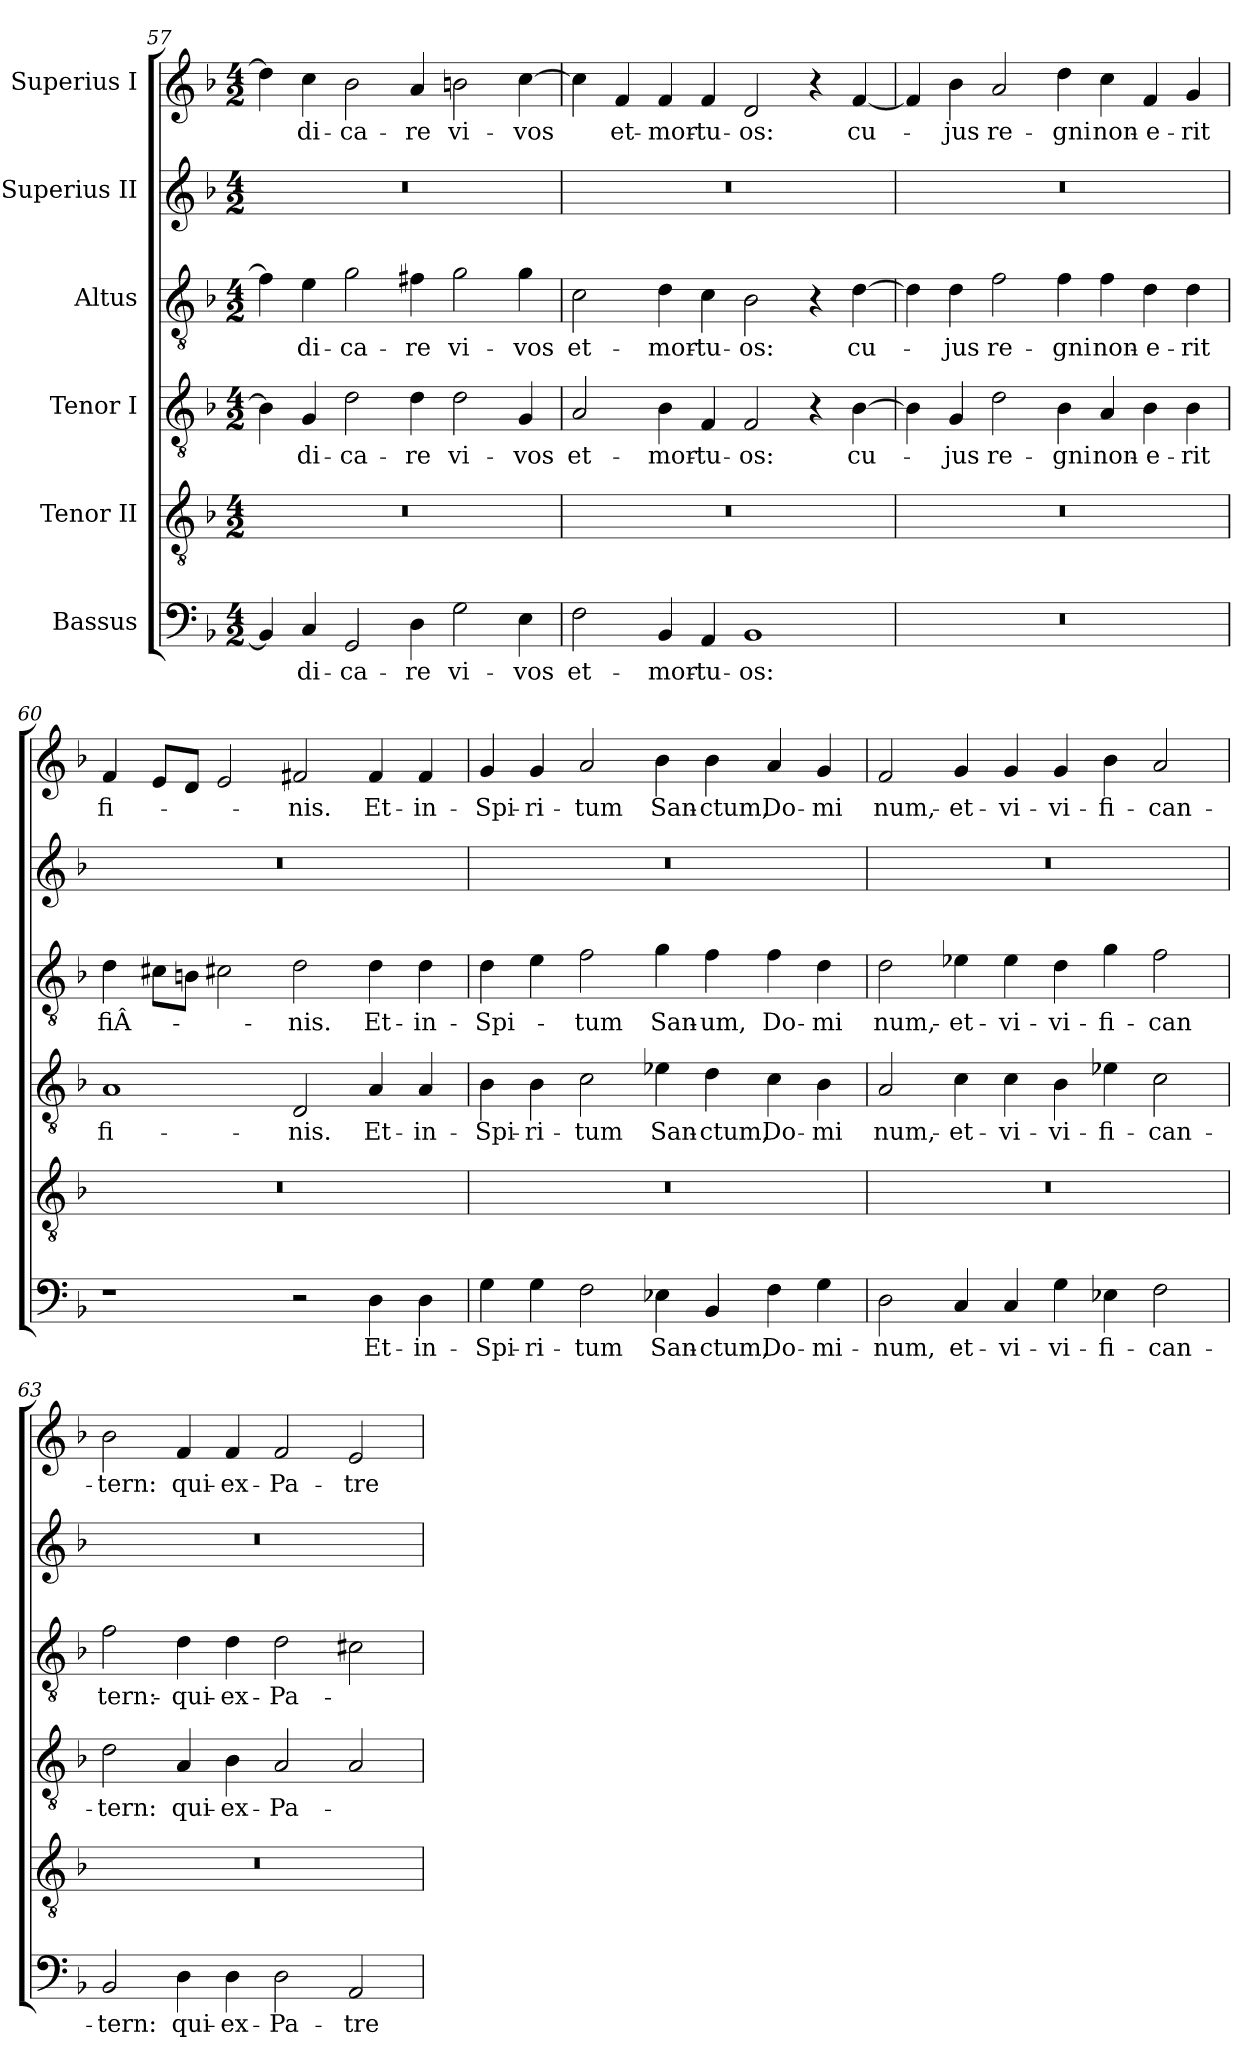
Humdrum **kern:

**kern	**text	**kern	**kern	**text	**kern	**text	**kern	**kern	**text
*part6	*part6	*part5	*part4	*part4	*part3	*part3	*part2	*part1	*part1
*staff6	*staff6	*staff5	*staff4	*staff4	*staff3	*staff3	*staff2	*staff1	*staff1
*I"Bassus	*	*I"Tenor II	*I"Tenor I	*	*I"Altus	*	*I"Superius II	*I"Superius I	*
*clefF4	*	*clefGv2	*clefGv2	*	*clefGv2	*	*clefG2	*clefG2	*
*k[b-]	*	*k[b-]	*k[b-]	*	*k[b-]	*	*k[b-]	*k[b-]	*
*M4/2	*	*M4/2	*M4/2	*	*M4/2	*	*M4/2	*M4/2	*
=57	=57	=57	=57	=57	=57	=57	=57	=57	=57
4BB-/]	.	0r	4B-\]	.	4f\]	.	0r	4dd\]	.
4C/	-di-	.	4G/	-di-	4e\	-di-	.	4cc\	-di-
2GG/	-ca-	.	2d\	-ca-	2g\	-ca-	.	2b-\	-ca-
4D\	-re	.	4d\	-re	4f#X\	-re	.	4a/	-re
2G\	vi-	.	2d\	vi-	2g\	vi-	.	2bn\	vi-
4E\	-vos	.	4G/	-vos	4g\	-vos	.	[4cc\	-vos
=58	=58	=58	=58	=58	=58	=58	=58	=58	=58
2F\	et-	0r	2A/	et-	2c\	et-	0r	4cc\]	.
.	.	.	.	.	.	.	.	4f/	et-
4BB-/	mor-	.	4B-\	mor-	4d\	mor-	.	4f/	mor-
4AA/	-tu-	.	4F/	-tu-	4c\	-tu-	.	4f/	-tu-
1BB-/	-os:	.	2F/	-os:	2B-\	-os:	.	2d/	-os:
.	.	.	4r	.	4r	.	.	4r	.
.	.	.	[4B-\	cu-	[4d\	cu-	.	[4f/	cu-
=59	=59	=59	=59	=59	=59	=59	=59	=59	=59
0r	.	0r	4B-\]	.	4d\]	.	0r	4f/]	.
.	.	.	4G/	-jus	4d\	-jus	.	4b-\	-jus
.	.	.	2d\	re-	2f\	re-	.	2a/	re-
.	.	.	4B-\	-gni	4f\	-gni	.	4dd\	-gni
.	.	.	4A/	non-	4f\	non-	.	4cc\	non-
.	.	.	4B-\	e-	4d\	e-	.	4f/	e-
.	.	.	4B-\	-rit	4d\	-rit	.	4g/	-rit
=60	=60	=60	=60	=60	=60	=60	=60	=60	=60
1r	.	0r	1A/	fi-	4d\	fiÂ­-	0r	4f/	fi-
.	.	.	.	.	8c#X\L	.	.	8e/L	.
.	.	.	.	.	8Bn\J	.	.	8d/J	.
.	.	.	.	.	2c#X\	.	.	2e/	.
2r	.	.	2D/	-nis.	2d\	-nis.	.	2f#X/	-nis.
4D\	Et-	.	4A/	Et-	4d\	Et-	.	4f#/	Et-
4D\	in-	.	4A/	in-	4d\	in-	.	4f#/	in-
=61	=61	=61	=61	=61	=61	=61	=61	=61	=61
4G\	Spi-	0r	4B-\	Spi-	4d\	Spi-	0r	4g/	Spi-
4G\	-ri-	.	4B-\	-ri-	4e\	.	.	4g/	-ri-
2F\	-tum	.	2c\	-tum	2f\	-tum	.	2a/	-tum
4E-X\	San-	.	4e-X\	San-	4g\	San-	.	4b-\	San-
4BB-/	-ctum,	.	4d\	-ctum,	4f\	-um,	.	4b-\	-ctum,
4F\	Do-	.	4c\	Do-	4f\	Do-	.	4a/	Do-
4G\	-mi-	.	4B-\	-mi	4d\	-mi	.	4g/	-mi
=62	=62	=62	=62	=62	=62	=62	=62	=62	=62
2D\	-num,	0r	2A/	num,-	2d\	num,-	0r	2f/	num,-
4C/	et-	.	4c\	et-	4e-X\	et-	.	4g/	et-
4C/	vi-	.	4c\	vi-	4e-\	vi-	.	4g/	vi-
4G\	-vi-	.	4B-\	-vi-	4d\	-vi-	.	4g/	-vi-
4E-X\	-fi-	.	4e-X\	-fi-	4g\	-fi-	.	4b-\	-fi-
2F\	-can-	.	2c\	-can-	2f\	-can	.	2a/	-can-
=63	=63	=63	=63	=63	=63	=63	=63	=63	=63
2BB-/	-tern:	0r	2d\	-tern:	2f\	tern:-	0r	2b-\	-tern:
4D\	qui-	.	4A/	qui-	4d\	qui-	.	4f/	qui-
4D\	ex-	.	4B-\	ex-	4d\	ex-	.	4f/	ex-
2D\	Pa-	.	2A/	Pa-	2d\	Pa-	.	2f/	Pa-
2AA/	-tre	.	2A/	.	2c#X\	.	.	2e/	-tre
=	=	=	=	=	=	=	=	=	=
*-	*-	*-	*-	*-	*-	*-	*-	*-	*-
